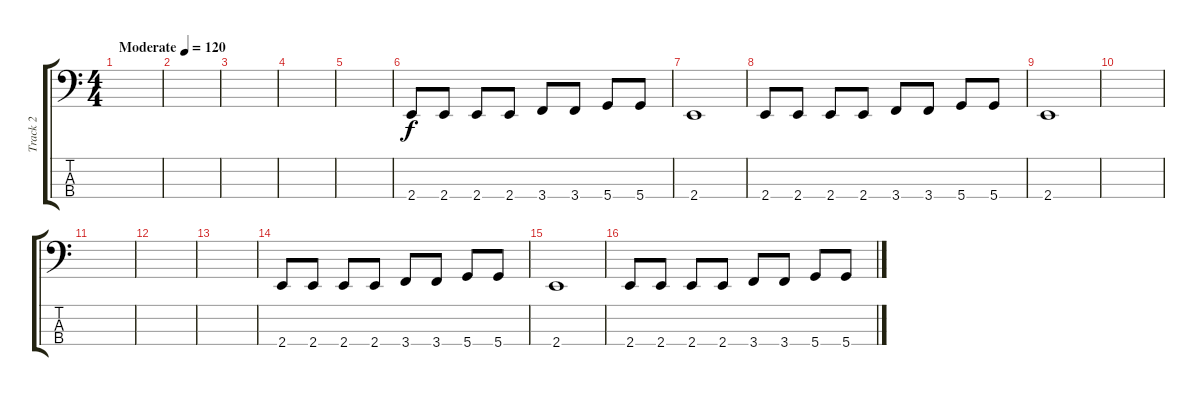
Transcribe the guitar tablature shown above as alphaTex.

\track ("Track 2" "Track 2") {instrument electricbassfinger}
\staff {score tabs}
\tuning (G2 D2 A1 D1) {hide}
\ts (4 4)
\tempo (120 "Moderate")
\clef f4
\ks c
|
|
|
|
|
2.4.8 2.4.8 2.4.8 2.4.8 3.4.8 3.4.8 5.4.8 5.4.8 |
2.4.1 |
2.4.8 2.4.8 2.4.8 2.4.8 3.4.8 3.4.8 5.4.8 5.4.8 |
2.4.1 |
|
|
|
|
2.4.8 2.4.8 2.4.8 2.4.8 3.4.8 3.4.8 5.4.8 5.4.8 |
2.4.1 |
2.4.8 2.4.8 2.4.8 2.4.8 3.4.8 3.4.8 5.4.8 5.4.8
